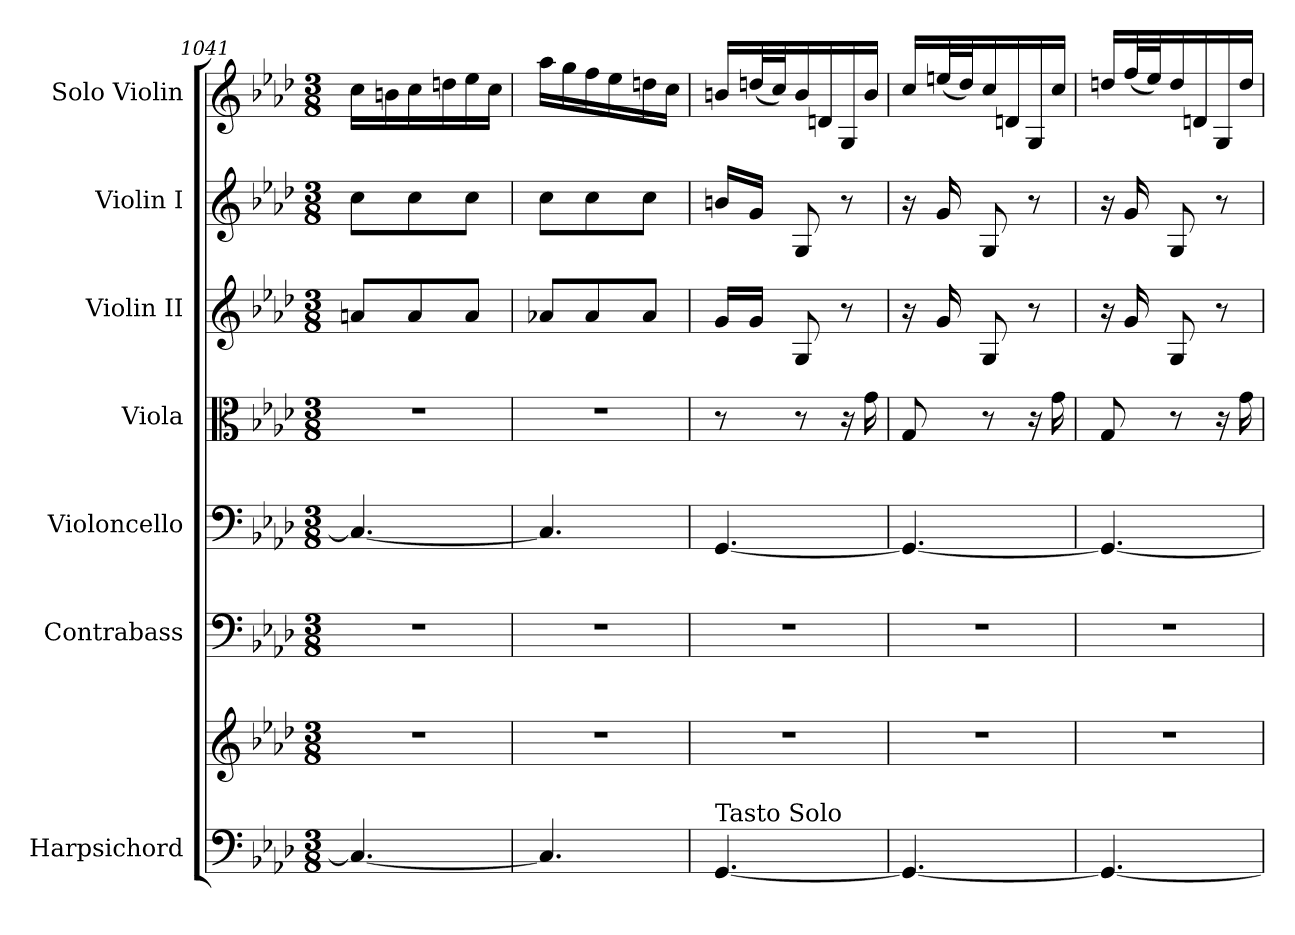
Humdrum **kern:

**kern	**kern	**kern	**kern	**kern	**kern	**kern	**kern
*part7	*part7	*part6	*part5	*part4	*part3	*part2	*part1
*staff8	*staff7	*staff6	*staff5	*staff4	*staff3	*staff2	*staff1
*I"Harpsichord	*	*I"Contrabass	*I"Violoncello	*I"Viola	*I"Violin II	*I"Violin I	*I"Solo Violin
*I'Hch.	*	*I'Cb.	*I'Vc.	*I'Vla.	*I'Vln. II	*I'Vln. I	*I'Vln.
!!LO:PB:g=z
*clefF4	*clefG2	*clefF4	*clefF4	*clefC3	*clefG2	*clefG2	*clefG2
*	*	*ITrd7c12	*	*	*	*	*
*k[b-e-a-d-]	*k[b-e-a-d-]	*k[b-e-a-d-]	*k[b-e-a-d-]	*k[b-e-a-d-]	*k[b-e-a-d-]	*k[b-e-a-d-]	*k[b-e-a-d-]
*M3/8	*M3/8	*M3/8	*M3/8	*M3/8	*M3/8	*M3/8	*M3/8
=1041	=1041	=1041	=1041	=1041	=1041	=1041	=1041
4.C/_	4.r	4.r	4.C/_	4.r	8an/L	8cc\L	16cc\LL
.	.	.	.	.	.	.	16bn\
.	.	.	.	.	8a/	8cc\	16cc\
.	.	.	.	.	.	.	16ddn\
.	.	.	.	.	8a/J	8cc\J	16ee-\
.	.	.	.	.	.	.	16cc\JJ
=1042	=1042	=1042	=1042	=1042	=1042	=1042	=1042
4.C/]	4.r	4.r	4.C/]	4.r	8a-X/L	8cc\L	16aa-\LL
.	.	.	.	.	.	.	16gg\
.	.	.	.	.	8a-/	8cc\	16ff\
.	.	.	.	.	.	.	16ee-\
.	.	.	.	.	8a-/J	8cc\J	16ddn\
.	.	.	.	.	.	.	16cc\JJ
=1043	=1043	=1043	=1043	=1043	=1043	=1043	=1043
!LO:TX:a:t=Tasto Solo	!	!	!	!	!	!	!
[4.GG/	4.r	4.r	[4.GG/	8r	16g/LL	16bn/LL	16bn/LL
.	.	.	.	.	16g/JJ	16g/JJ	(<32ddn/L
.	.	.	.	.	.	.	32cc/J)
.	.	.	.	8r	8G/	8G/	16b/
.	.	.	.	.	.	.	16dn/
.	.	.	.	16r	8r	8r	16G/
.	.	.	.	16g\	.	.	16b/JJ
=1044	=1044	=1044	=1044	=1044	=1044	=1044	=1044
4.GG/_	4.r	4.r	4.GG/_	8G/	16r	16r	16cc/LL
.	.	.	.	.	16g/	16g/	(<32een/L
.	.	.	.	.	.	.	32dd-/J)
.	.	.	.	8r	8G/	8G/	16cc/
.	.	.	.	.	.	.	16dn/
.	.	.	.	16r	8r	8r	16G/
.	.	.	.	16g\	.	.	16cc/JJ
=1045	=1045	=1045	=1045	=1045	=1045	=1045	=1045
4.GG/_	4.r	4.r	4.GG/_	8G/	16r	16r	16ddn/LL
.	.	.	.	.	16g/	16g/	(<32ff/L
.	.	.	.	.	.	.	32ee-/J)
.	.	.	.	8r	8G/	8G/	16dd/
.	.	.	.	.	.	.	16dn/
.	.	.	.	16r	8r	8r	16G/
.	.	.	.	16g\	.	.	16dd/JJ
=	=	=	=	=	=	=	=
*-	*-	*-	*-	*-	*-	*-	*-
